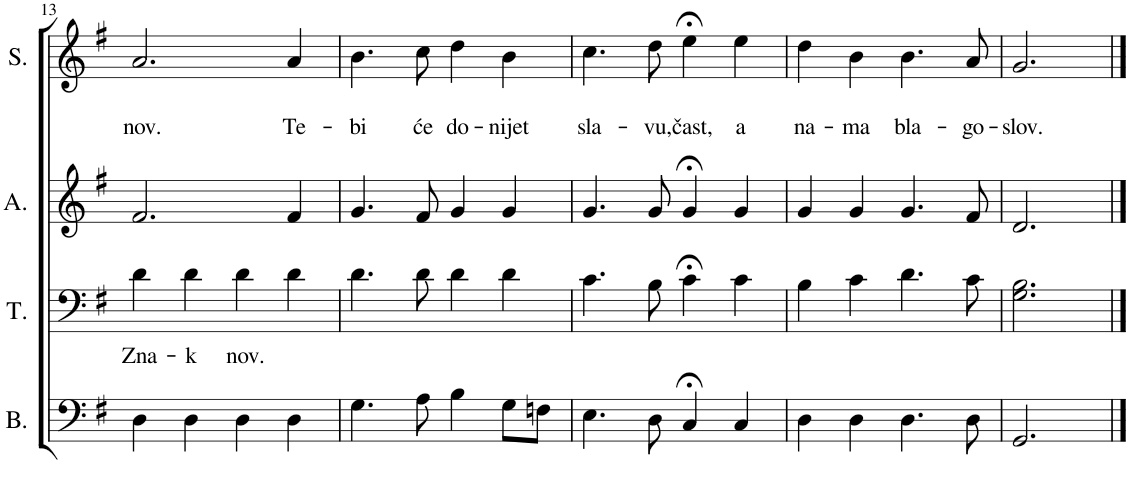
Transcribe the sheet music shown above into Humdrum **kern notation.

**kern	**kern	**text	**kern	**kern	**text	**text
*part4	*part3	*part3	*part2	*part1	*part1	*part1
*staff4	*staff3	*staff3	*staff2	*staff1	*staff1	*staff1
*I"Bass	*I"Tenor	*	*I"Alto	*I"Soprano	*	*
*I'B.	*I'T.	*	*I'A.	*I'S.	*	*
!!LO:PB:g=z
*clefF4	*clefF4	*	*clefG2	*clefG2	*	*
*k[f#]	*k[f#]	*	*k[f#]	*k[f#]	*	*
*M4/4	*M4/4	*	*M4/4	*M4/4	*	*
*met(c)	*met(c)	*	*met(c)	*met(c)	*	*
=13	=13	=13	=13	=13	=13	=13
!	!	!LO:LY:b	!	!	!	!LO:LY:b
4D\	4d\	Zna-	2.f#/	2.a/	.	nov.
!	!	!LO:LY:b	!	!	!	!
4D\	4d\	-k	.	.	.	.
!	!	!LO:LY:b	!	!	!	!
4D\	4d\	nov.	.	.	.	.
!	!	!	!	!	!	!LO:LY:b
4D\	4d\	.	4f#/	4a/	.	Te-
=14	=14	=14	=14	=14	=14	=14
!	!	!	!	!	!	!LO:LY:b
4.G\	4.d\	.	4.g/	4.b\	.	-bi
!	!	!	!	!	!	!LO:LY:b
8A\	8d\	.	8f#/	8cc\	.	će
!	!	!	!	!	!	!LO:LY:b
4B\	4d\	.	4g/	4dd\	.	do-
!	!	!	!	!	!	!LO:LY:b
8G\L	4d\	.	4g/	4b\	.	-nijet
8Fn\J	.	.	.	.	.	.
=15	=15	=15	=15	=15	=15	=15
!	!	!	!	!	!	!LO:LY:b
4.E\	4.c\	.	4.g/	4.cc\	.	sla-
!	!	!	!	!	!	!LO:LY:b
8D\	8B\	.	8g/	8dd\	.	-vu,
!	!	!	!	!	!	!LO:LY:b
4C;</	4c;<\	.	4g;</	4ee;<\	.	čast,
!	!	!	!	!	!	!LO:LY:b
4C/	4c\	.	4g/	4ee\	.	a
=16	=16	=16	=16	=16	=16	=16
!	!	!	!	!	!	!LO:LY:b
4D\	4B\	.	4g/	4dd\	.	na-
!	!	!	!	!	!	!LO:LY:b
4D\	4c\	.	4g/	4b\	.	-ma
!	!	!	!	!	!	!LO:LY:b
4.D\	4.d\	.	4.g/	4.b\	.	bla-
!	!	!	!	!	!	!LO:LY:b
8D\	8c\	.	8f#/	8a/	.	-go-
=17	=17	=17	=17	=17	=17	=17
!	!	!	!	!	!	!LO:LY:b
2.GG/	2.G\ 2.B\	.	2.d/	2.g/	.	-slov.
==	==	==	==	==	==	==
*-	*-	*-	*-	*-	*-	*-
